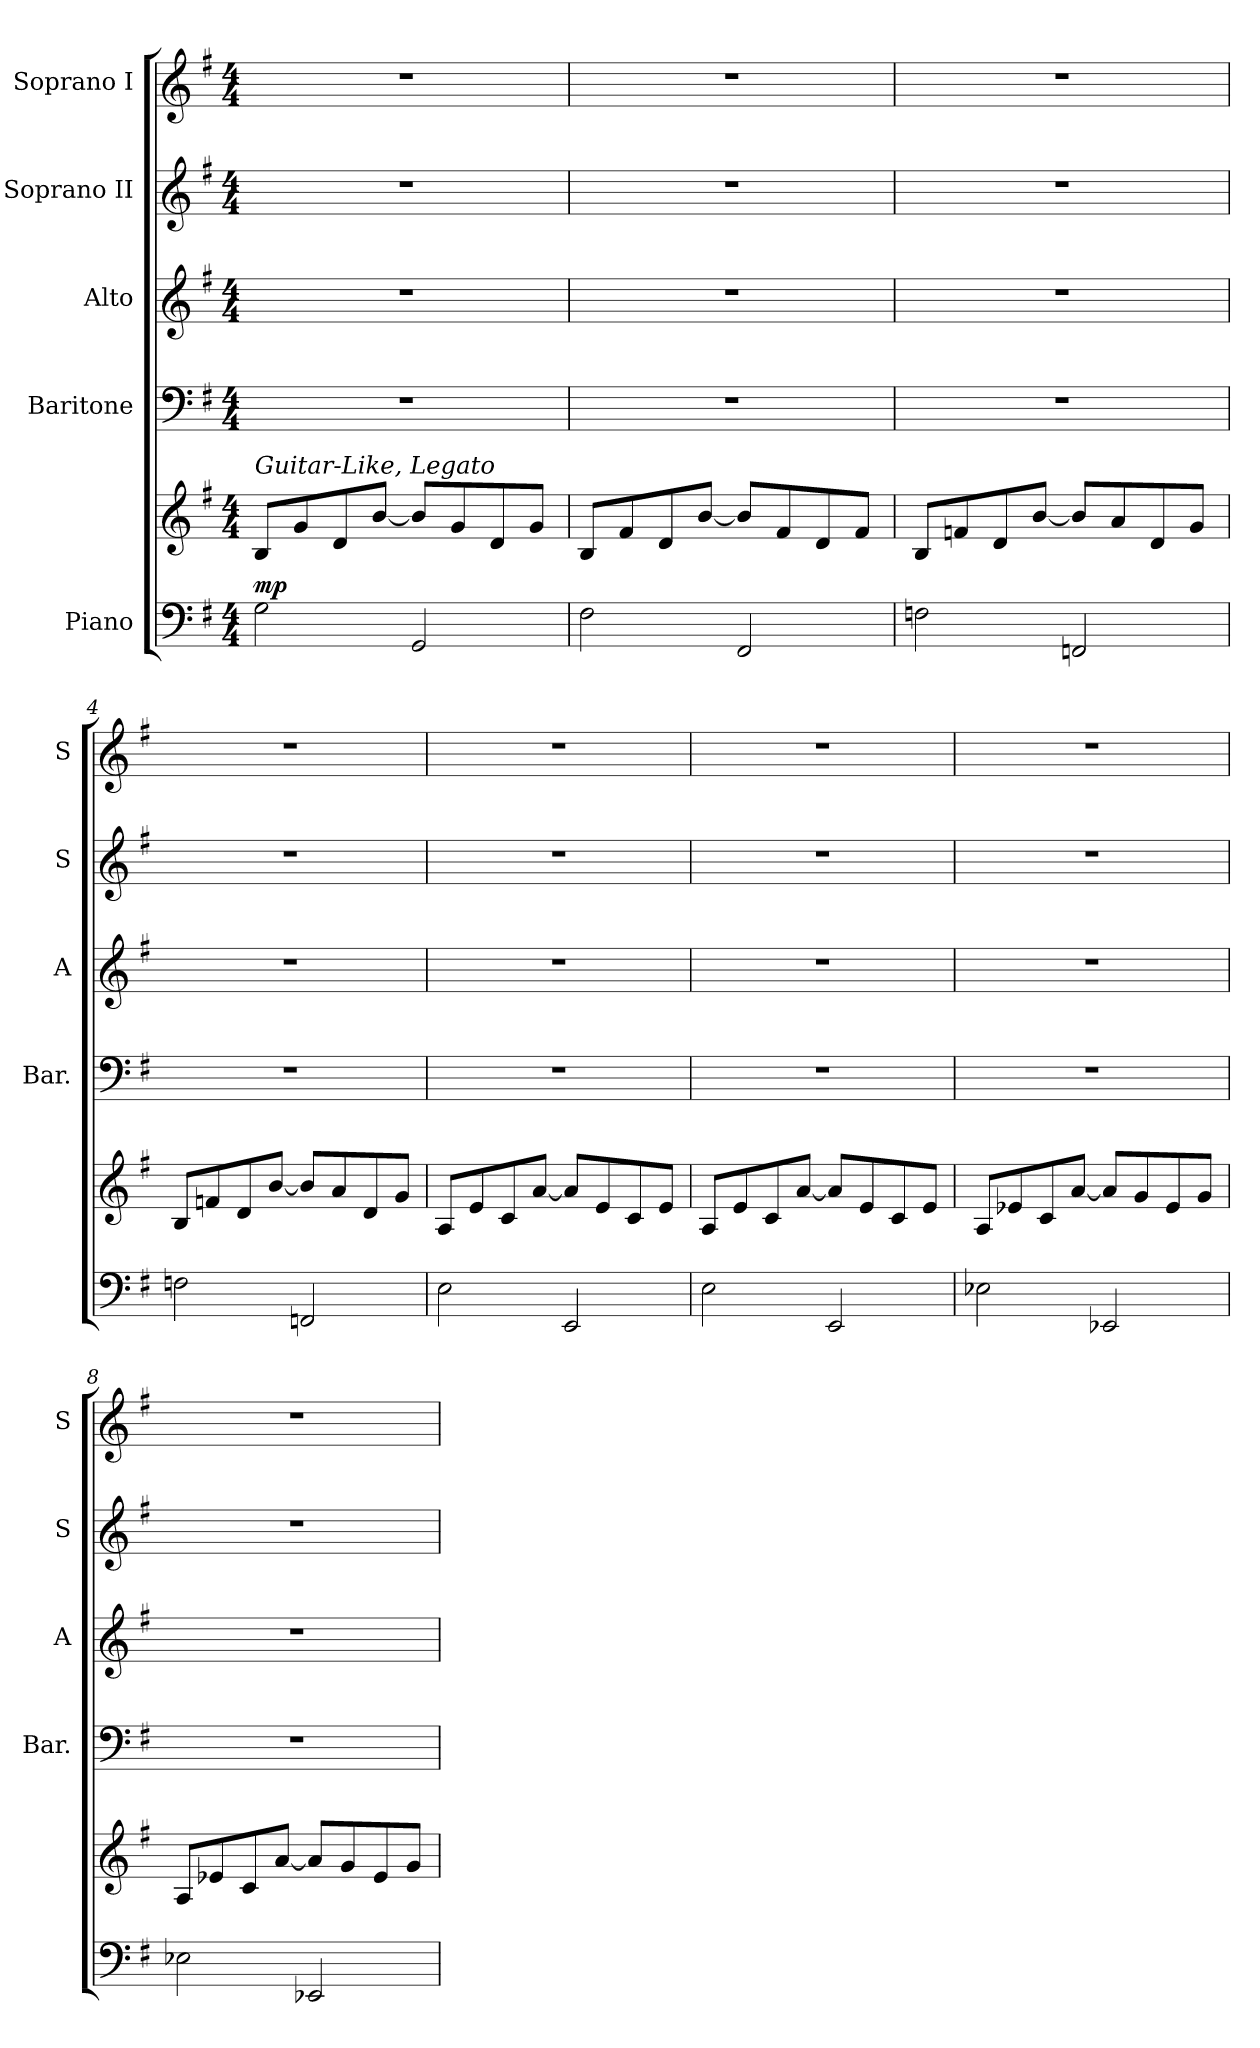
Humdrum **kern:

**kern	**kern	**dynam	**kern	**kern	**kern	**kern
*part5	*part5	*part5	*part4	*part3	*part2	*part1
*staff6	*staff5	*staff5/6	*staff4	*staff3	*staff2	*staff1
*I"Piano	*	*	*I"Baritone	*I"Alto	*I"Soprano II	*I"Soprano I
*	*	*	*I'Bar.	*I'A	*I'S	*I'S
*clefF4	*clefG2	*	*clefF4	*clefG2	*clefG2	*clefG2
*k[f#]	*k[f#]	*	*k[f#]	*k[f#]	*k[f#]	*k[f#]
*G:	*G:	*	*G:	*G:	*G:	*G:
*M4/4	*M4/4	*	*M4/4	*M4/4	*M4/4	*M4/4
=1	=1	=1	=1	=1	=1	=1
!	!LO:TX:a:i:t=Guitar-Like, Legato	!	!	!	!	!
!	!	!LO:DY:a=2	!	!	!	!
2G\	8B/L	mp	1r	1r	1r	1r
.	8g/	.	.	.	.	.
.	8d/	.	.	.	.	.
.	[<8b/J	.	.	.	.	.
2GG/	8b/L]	.	.	.	.	.
.	8g/	.	.	.	.	.
.	8d/	.	.	.	.	.
.	8g/J	.	.	.	.	.
=2	=2	=2	=2	=2	=2	=2
2F#\	8B/L	.	1r	1r	1r	1r
.	8f#/	.	.	.	.	.
.	8d/	.	.	.	.	.
.	[<8b/J	.	.	.	.	.
2FF#/	8b/L]	.	.	.	.	.
.	8f#/	.	.	.	.	.
.	8d/	.	.	.	.	.
.	8f#/J	.	.	.	.	.
=3	=3	=3	=3	=3	=3	=3
2Fn\	8B/L	.	1r	1r	1r	1r
.	8fn/	.	.	.	.	.
.	8d/	.	.	.	.	.
.	[<8b/J	.	.	.	.	.
2FFn/	8b/L]	.	.	.	.	.
.	8a/	.	.	.	.	.
.	8d/	.	.	.	.	.
.	8g/J	.	.	.	.	.
=4	=4	=4	=4	=4	=4	=4
2Fn\	8B/L	.	1r	1r	1r	1r
.	8fn/	.	.	.	.	.
.	8d/	.	.	.	.	.
.	[<8b/J	.	.	.	.	.
2FFn/	8b/L]	.	.	.	.	.
.	8a/	.	.	.	.	.
.	8d/	.	.	.	.	.
.	8g/J	.	.	.	.	.
!!LO:LB:g=z
=5	=5	=5	=5	=5	=5	=5
2E\	8A/L	.	1r	1r	1r	1r
.	8e/	.	.	.	.	.
.	8c/	.	.	.	.	.
.	[<8a/J	.	.	.	.	.
2EE/	8a/L]	.	.	.	.	.
.	8e/	.	.	.	.	.
.	8c/	.	.	.	.	.
.	8e/J	.	.	.	.	.
=6	=6	=6	=6	=6	=6	=6
2E\	8A/L	.	1r	1r	1r	1r
.	8e/	.	.	.	.	.
.	8c/	.	.	.	.	.
.	[<8a/J	.	.	.	.	.
2EE/	8a/L]	.	.	.	.	.
.	8e/	.	.	.	.	.
.	8c/	.	.	.	.	.
.	8e/J	.	.	.	.	.
=7	=7	=7	=7	=7	=7	=7
2E-X\	8A/L	.	1r	1r	1r	1r
.	8e-X/	.	.	.	.	.
.	8c/	.	.	.	.	.
.	[<8a/J	.	.	.	.	.
2EE-X/	8a/L]	.	.	.	.	.
.	8g/	.	.	.	.	.
.	8e-/	.	.	.	.	.
.	8g/J	.	.	.	.	.
=8	=8	=8	=8	=8	=8	=8
2E-X\	8A/L	.	1r	1r	1r	1r
.	8e-X/	.	.	.	.	.
.	8c/	.	.	.	.	.
.	[<8a/J	.	.	.	.	.
2EE-X/	8a/L]	.	.	.	.	.
.	8g/	.	.	.	.	.
.	8e-/	.	.	.	.	.
.	8g/J	.	.	.	.	.
=	=	=	=	=	=	=
*-	*-	*-	*-	*-	*-	*-
